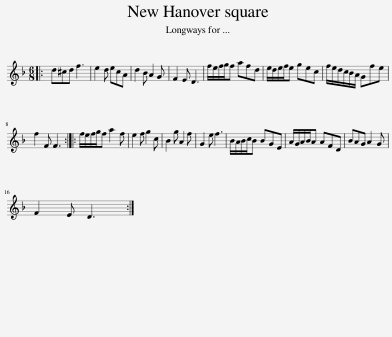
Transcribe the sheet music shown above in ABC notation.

X:1
L:1/8
M:6/8
I:linebreak $
K:Dmin
V:1 treble
V:1
|: d^cd f3 | e2 d ecA | d2 B A2 G | F2 E D3 | f/e/f/g/f afd | %5
 e/d/e/f/e gec | f/e/d/c/B/A/ Gfe |$ f2 F F3 :: f/e/f/g/f a2 f | e2 f g2 c | %10
 B2 g A2 f | G2 e f3 | B/A/B/c/B BGE | A/G/A/B/A AFD | BAG A2 G |$ %15
 F2 E D3 :| %16
